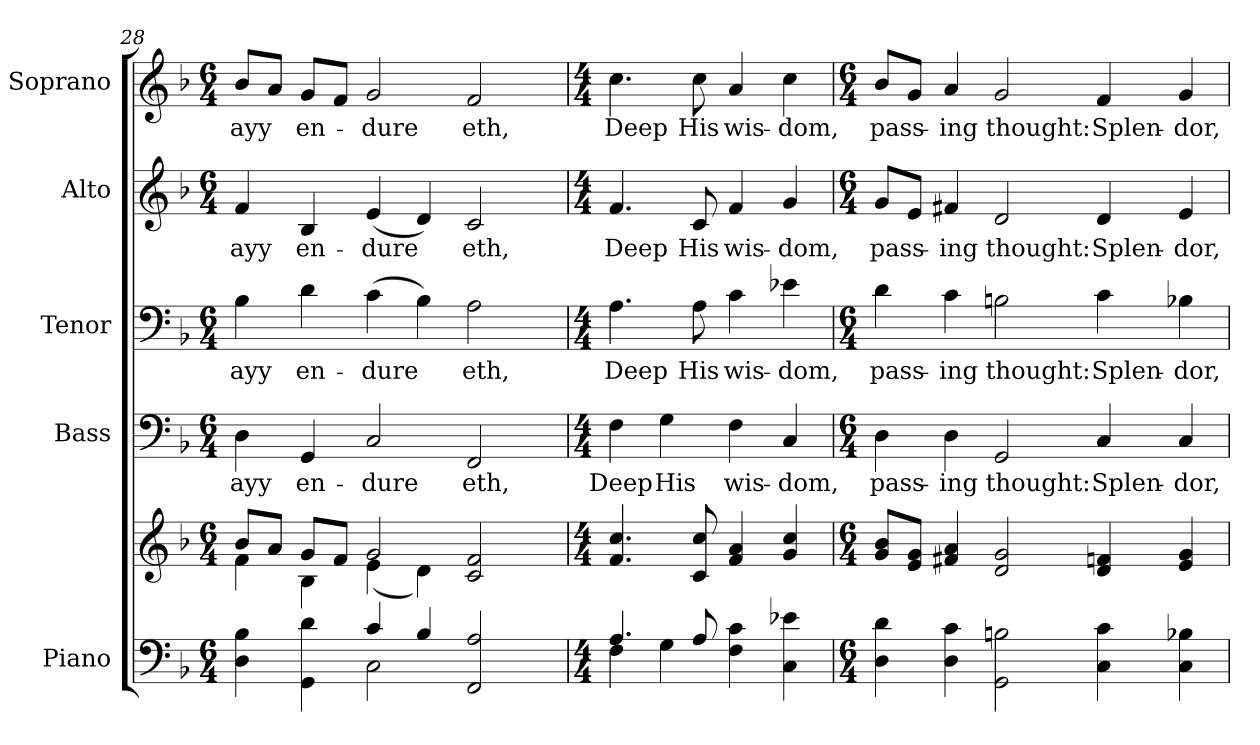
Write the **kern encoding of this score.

**kern	**kern	**kern	**text	**kern	**text	**kern	**text	**kern	**text
*part5	*part5	*part4	*part4	*part3	*part3	*part2	*part2	*part1	*part1
*staff6	*staff5	*staff4	*staff4	*staff3	*staff3	*staff2	*staff2	*staff1	*staff1
*I"Piano	*	*I"Bass	*	*I"Tenor	*	*I"Alto	*	*I"Soprano	*
*I'Pno.	*	*I'B.	*	*I'T.	*	*I'A.	*	*I'S.	*
*clefF4	*clefG2	*clefF4	*	*clefF4	*	*clefG2	*	*clefG2	*
*k[b-]	*k[b-]	*k[b-]	*	*k[b-]	*	*k[b-]	*	*k[b-]	*
*F:	*F:	*F:	*	*F:	*	*F:	*	*F:	*
*M6/4	*M6/4	*M6/4	*	*M6/4	*	*M6/4	*	*M6/4	*
=28	=28	=28	=28	=28	=28	=28	=28	=28	=28
*^	*^	*	*	*	*	*	*	*	*
!	!	!	!	!	!LO:LY:b:color=#000000	!	!	!	!	!	!
!	!	!	!	!	!	!	!LO:LY:b:color=#000000	!	!	!	!
!	!	!	!	!	!	!	!	!	!LO:LY:b:color=#000000	!	!
!	!	!	!	!	!	!	!	!	!	!	!LO:LY:b:color=#000000
4Di\ 4B-i	4ryy	8b-i/L	4fi\	4Di\	ayy	4B-i\	ayy	4fi/	ayy	8b-i/L	ayy
.	.	8ai/J	.	.	.	.	.	.	.	8ai/J	.
!	!	!	!	!	!LO:LY:b:color=#000000	!	!	!	!	!	!
!	!	!	!	!	!	!	!LO:LY:b:color=#000000	!	!	!	!
!	!	!	!	!	!	!	!	!	!LO:LY:b:color=#000000	!	!
!	!	!	!	!	!	!	!	!	!	!	!LO:LY:b:color=#000000
4GGi\ 4di	4ryy	8gi/L	4B-i\	4GGi/	en-	4di\	en-	4B-i/	en-	8gi/L	en-
.	.	8fi/J	.	.	.	.	.	.	.	8fi/J	.
!	!	!	!	!	!LO:LY:b:color=#000000	!	!	!	!	!	!
!	!	!	!	!	!	!	!LO:LY:b:color=#000000	!	!	!	!
!	!	!	!	!	!	!	!	!	!LO:LY:b:color=#000000	!	!
!	!	!	!	!	!	!	!	!	!	!	!LO:LY:b:color=#000000
4ci/	2Ci\	2gi/	(4ei\	2Ci/	-dure	(4ci\	-dure	(4ei/	-dure	2gi/	-dure
4B-i/	.	.	4di\)	.	.	4B-i\)	.	4di/)	.	.	.
!	!	!	!	!	!LO:LY:b:color=#000000	!	!	!	!	!	!
!	!	!	!	!	!	!	!LO:LY:b:color=#000000	!	!	!	!
!	!	!	!	!	!	!	!	!	!LO:LY:b:color=#000000	!	!
!	!	!	!	!	!	!	!	!	!	!	!LO:LY:b:color=#000000
2FFi/ 2Ai	4ryy	2ci/ 2fi	4ryy	2FFi/	eth,	2Ai\	eth,	2ci/	eth,	2fi/	eth,
.	4ryy	.	4ryy	.	.	.	.	.	.	.	.
*	*	*v	*v	*	*	*	*	*	*	*	*
!!LO:PB:g=z
=29	=29	=29	=29	=29	=29	=29	=29	=29	=29	=29
*M4/4	*	*M4/4	*M4/4	*	*M4/4	*	*M4/4	*	*M4/4	*
*	*	*^	*	*	*	*	*	*	*	*
!	!	!	!	!	!LO:LY:b:color=#000000	!	!	!	!	!	!
*	*	*v	*v	*	*	*	*	*	*	*	*
*	*	*^	*	*	*	*	*	*	*	*
!	!	!	!	!	!	!	!LO:LY:b:color=#000000	!	!	!	!
*	*	*v	*v	*	*	*	*	*	*	*	*
*	*	*^	*	*	*	*	*	*	*	*
!	!	!	!	!	!	!	!	!	!LO:LY:b:color=#000000	!	!
*	*	*v	*v	*	*	*	*	*	*	*	*
*	*	*^	*	*	*	*	*	*	*	*
!	!	!	!	!	!	!	!	!	!	!	!LO:LY:b:color=#000000
*	*	*v	*v	*	*	*	*	*	*	*	*
4.Ai/	4Fi\	4.fi/ 4.cci	4Fi\	Deep	4.Ai\	Deep	4.fi/	Deep	4.cci\	Deep
!	!	!	!	!LO:LY:b:color=#000000	!	!	!	!	!	!
.	4Gi\	.	4Gi\	His	.	.	.	.	.	.
!	!	!	!	!	!	!LO:LY:b:color=#000000	!	!	!	!
!	!	!	!	!	!	!	!	!LO:LY:b:color=#000000	!	!
!	!	!	!	!	!	!	!	!	!	!LO:LY:b:color=#000000
8Ai/	.	8ci/ 8cci	.	.	8Ai\	His	8ci/	His	8cci\	His
!	!	!	!	!LO:LY:b:color=#000000	!	!	!	!	!	!
!	!	!	!	!	!	!LO:LY:b:color=#000000	!	!	!	!
!	!	!	!	!	!	!	!	!LO:LY:b:color=#000000	!	!
!	!	!	!	!	!	!	!	!	!	!LO:LY:b:color=#000000
4Fi\ 4ci	2ryy	4fi/ 4ai	4Fi\	wis-	4ci\	wis-	4fi/	wis-	4ai/	wis-
!	!	!	!	!LO:LY:b:color=#000000	!	!	!	!	!	!
!	!	!	!	!	!	!LO:LY:b:color=#000000	!	!	!	!
!	!	!	!	!	!	!	!	!LO:LY:b:color=#000000	!	!
!	!	!	!	!	!	!	!	!	!	!LO:LY:b:color=#000000
4Ci\ 4e-Xi	.	4gi/ 4cci	4Ci/	-dom,	4e-Xi\	-dom,	4gi/	-dom,	4cci\	-dom,
*v	*v	*	*	*	*	*	*	*	*	*
=30	=30	=30	=30	=30	=30	=30	=30	=30	=30
*M6/4	*M6/4	*M6/4	*	*M6/4	*	*M6/4	*	*M6/4	*
!	!	!	!LO:LY:b:color=#000000	!	!	!	!	!	!
!	!	!	!	!	!LO:LY:b:color=#000000	!	!	!	!
!	!	!	!	!	!	!	!LO:LY:b:color=#000000	!	!
!	!	!	!	!	!	!	!	!	!LO:LY:b:color=#000000
4Di\ 4di	8gi/ 8b-iL	4Di\	pass-	4di\	pass-	8gi/L	pass-	8b-i/L	pass-
.	8ei/ 8giJ	.	.	.	.	8ei/J	.	8gi/J	.
!	!	!	!LO:LY:b:color=#000000	!	!	!	!	!	!
!	!	!	!	!	!LO:LY:b:color=#000000	!	!	!	!
!	!	!	!	!	!	!	!LO:LY:b:color=#000000	!	!
!	!	!	!	!	!	!	!	!	!LO:LY:b:color=#000000
4Di\ 4ci	4f#Xi/ 4ai	4Di\	-ing	4ci\	-ing	4f#Xi/	-ing	4ai/	-ing
!	!	!	!LO:LY:b:color=#000000	!	!	!	!	!	!
!	!	!	!	!	!LO:LY:b:color=#000000	!	!	!	!
!	!	!	!	!	!	!	!LO:LY:b:color=#000000	!	!
!	!	!	!	!	!	!	!	!	!LO:LY:b:color=#000000
2GGi\ 2Bni	2di/ 2gi	2GGi/	thought:	2Bni\	thought:	2di/	thought:	2gi/	thought:
!	!	!	!LO:LY:b:color=#000000	!	!	!	!	!	!
!	!	!	!	!	!LO:LY:b:color=#000000	!	!	!	!
!	!	!	!	!	!	!	!LO:LY:b:color=#000000	!	!
!	!	!	!	!	!	!	!	!	!LO:LY:b:color=#000000
4Ci\ 4ci	4di/ 4fni	4Ci/	Splen-	4ci\	Splen-	4di/	Splen-	4fi/	Splen-
!	!	!	!LO:LY:b:color=#000000	!	!	!	!	!	!
!	!	!	!	!	!LO:LY:b:color=#000000	!	!	!	!
!	!	!	!	!	!	!	!LO:LY:b:color=#000000	!	!
!	!	!	!	!	!	!	!	!	!LO:LY:b:color=#000000
4Ci\ 4B-Xi	4ei/ 4gi	4Ci/	-dor,	4B-Xi\	-dor,	4ei/	-dor,	4gi/	-dor,
=	=	=	=	=	=	=	=	=	=
*-	*-	*-	*-	*-	*-	*-	*-	*-	*-
